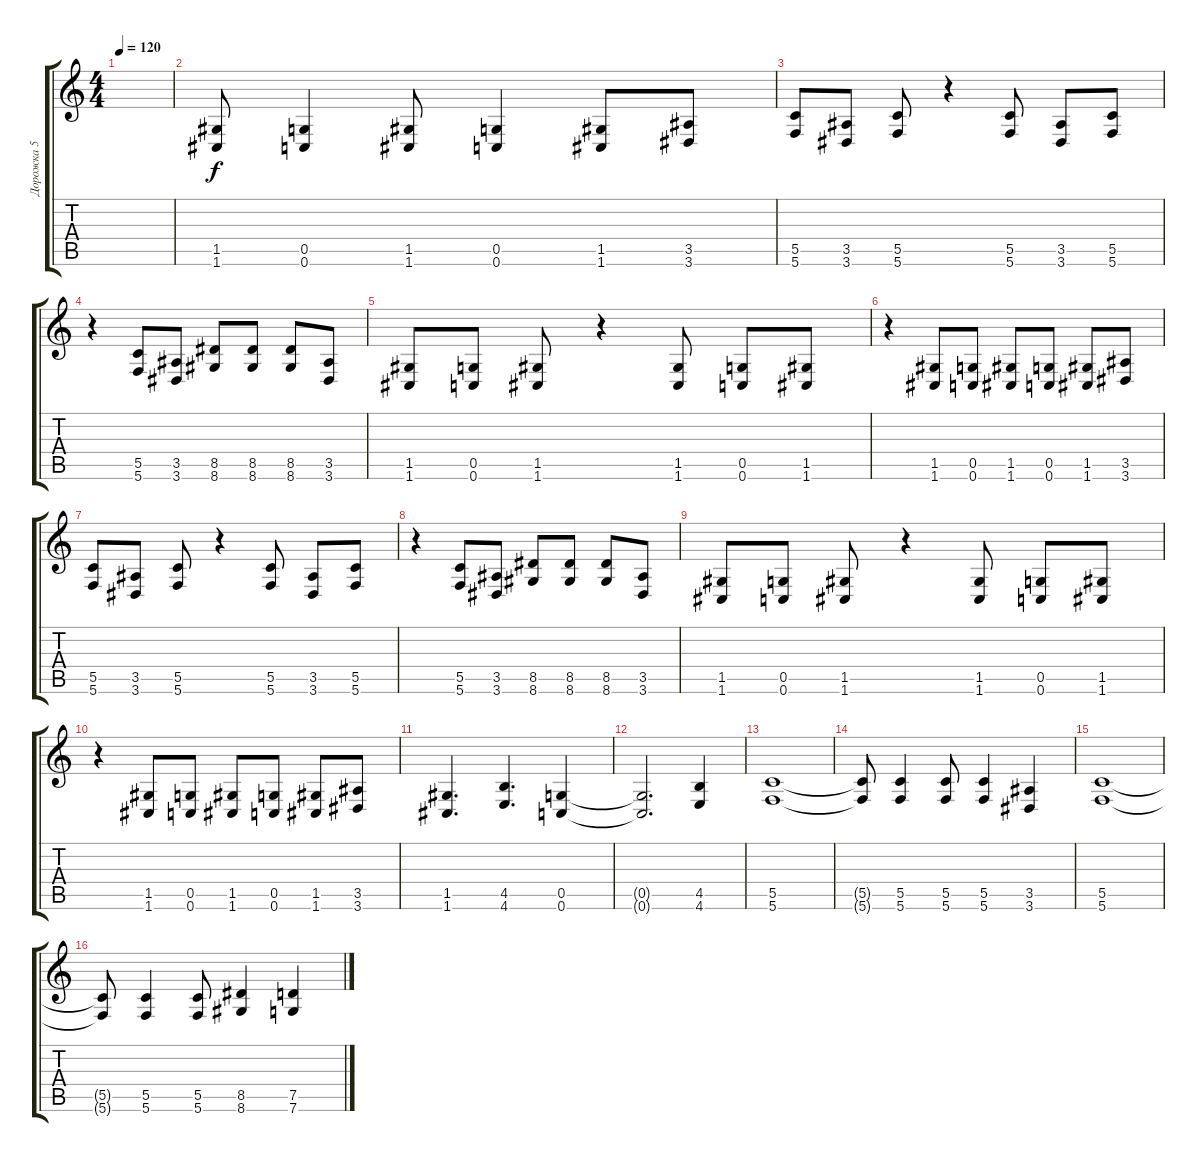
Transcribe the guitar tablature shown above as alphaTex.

\track ("Дорожка 5" "Дорожка 5") {instrument distortionguitar}
\staff {score tabs}
\tuning (D4 A3 F3 C3 G2 C2) {hide}
\ts (4 4)
\tempo 120
\clef g2
\ks c
|
(1.5 1.6).8 (0.5 0.6).4 (1.5 1.6).8 (0.5 0.6).4 (1.5 1.6).8 (3.5 3.6).8 |
(5.5 5.6).8 (3.5 3.6).8 (5.5 5.6).8 r.4 (5.5 5.6).8 (3.5 3.6).8 (5.5 5.6).8 |
r.4 (5.5 5.6).8 (3.5 3.6).8 (8.5 8.6).8 (8.5 8.6).8 (8.5 8.6).8 (3.5 3.6).8 |
(1.5 1.6).8 (0.5 0.6).8 (1.5 1.6).8 r.4 (1.5 1.6).8 (0.5 0.6).8 (1.5 1.6).8 |
r.4 (1.5 1.6).8 (0.5 0.6).8 (1.5 1.6).8 (0.5 0.6).8 (1.5 1.6).8 (3.5 3.6).8 |
(5.5 5.6).8 (3.5 3.6).8 (5.5 5.6).8 r.4 (5.5 5.6).8 (3.5 3.6).8 (5.5 5.6).8 |
r.4 (5.5 5.6).8 (3.5 3.6).8 (8.5 8.6).8 (8.5 8.6).8 (8.5 8.6).8 (3.5 3.6).8 |
(1.5 1.6).8 (0.5 0.6).8 (1.5 1.6).8 r.4 (1.5 1.6).8 (0.5 0.6).8 (1.5 1.6).8 |
r.4 (1.5 1.6).8 (0.5 0.6).8 (1.5 1.6).8 (0.5 0.6).8 (1.5 1.6).8 (3.5 3.6).8 |
(1.5 1.6).4{d} (4.5 4.6).4{d} (0.5 0.6).4 |
(0.5{t} 0.6{t}).2{d} (4.5 4.6).4 |
(5.5 5.6).1 |
(5.5{t} 5.6{t}).8 (5.5 5.6).4 (5.5 5.6).8 (5.5 5.6).4 (3.5 3.6).4 |
(5.5 5.6).1 |
(5.5{t} 5.6{t}).8 (5.5 5.6).4 (5.5 5.6).8 (8.5 8.6).4 (7.5 7.6).4
